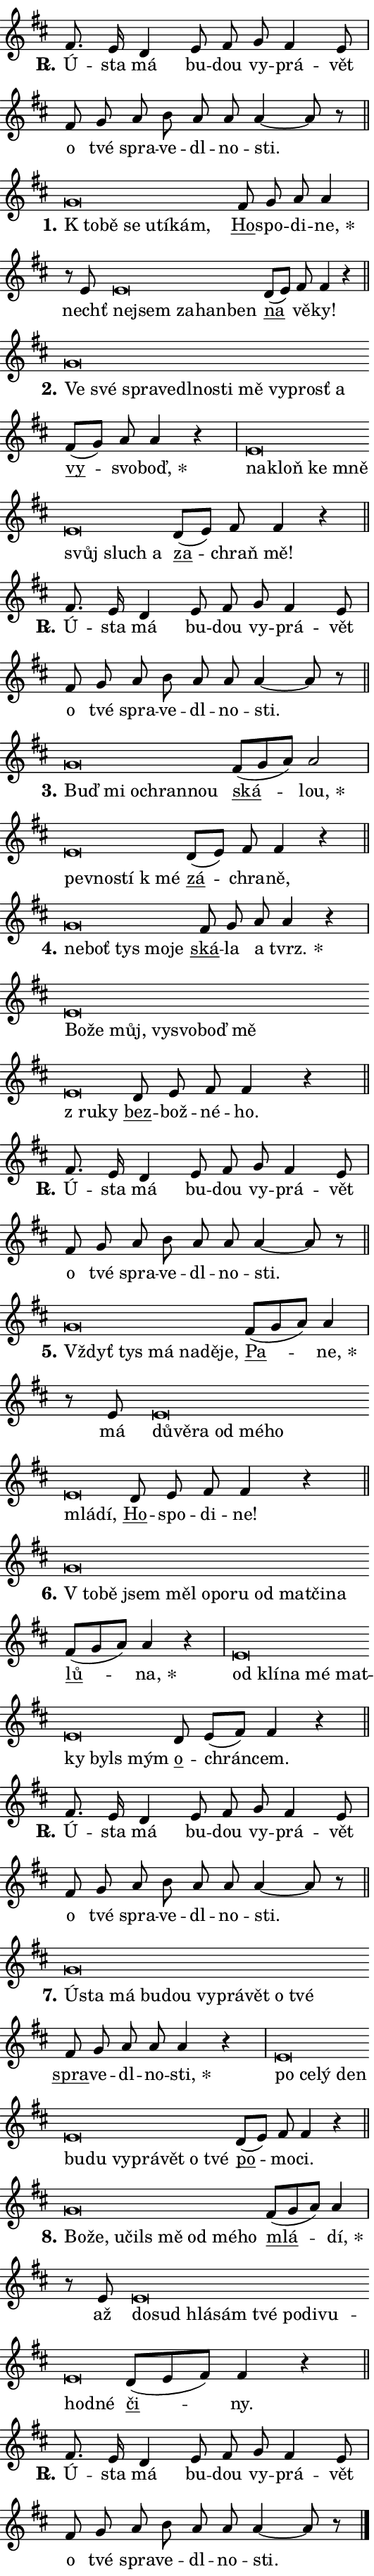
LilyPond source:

\version "2.24.0"
\header { tagline = "" }
\paper {
  indent = 0\cm
  top-margin = 0\cm
  right-margin = 0.13\cm % to fit lyric hyphens
  bottom-margin = 0\cm
  left-margin = 0\cm
  paper-width = 9\cm
  page-breaking = #ly:one-page-breaking
  system-system-spacing.basic-distance = #11
  score-system-spacing.basic-distance = #11
  ragged-last = ##f
}


%% Author: Thomas Morley
%% https://lists.gnu.org/archive/html/lilypond-user/2020-05/msg00002.html
#(define (line-position grob)
"Returns position of @var[grob} in current system:
   @code{'start}, if at first time-step
   @code{'end}, if at last time-step
   @code{'middle} otherwise
"
  (let* ((col (ly:item-get-column grob))
         (ln (ly:grob-object col 'left-neighbor))
         (rn (ly:grob-object col 'right-neighbor))
         (col-to-check-left (if (ly:grob? ln) ln col))
         (col-to-check-right (if (ly:grob? rn) rn col))
         (break-dir-left
           (and
             (ly:grob-property col-to-check-left 'non-musical #f)
             (ly:item-break-dir col-to-check-left)))
         (break-dir-right
           (and
             (ly:grob-property col-to-check-right 'non-musical #f)
             (ly:item-break-dir col-to-check-right))))
        (cond ((eqv? 1 break-dir-left) 'start)
              ((eqv? -1 break-dir-right) 'end)
              (else 'middle))))

#(define (tranparent-at-line-position vctor)
  (lambda (grob)
  "Relying on @code{line-position} select the relevant enry from @var{vctor}.
Used to determine transparency,"
    (case (line-position grob)
      ((end) (not (vector-ref vctor 0)))
      ((middle) (not (vector-ref vctor 1)))
      ((start) (not (vector-ref vctor 2))))))

noteHeadBreakVisibility =
#(define-music-function (break-visibility)(vector?)
"Makes @code{NoteHead}s transparent relying on @var{break-visibility}"
#{
  \override NoteHead.transparent =
    #(tranparent-at-line-position break-visibility)
#})

#(define delete-ledgers-for-transparent-note-heads
  (lambda (grob)
    "Reads whether a @code{NoteHead} is transparent.
If so this @code{NoteHead} is removed from @code{'note-heads} from
@var{grob}, which is supposed to be @code{LedgerLineSpanner}.
As a result ledgers are not printed for this @code{NoteHead}"
    (let* ((nhds-array (ly:grob-object grob 'note-heads))
           (nhds-list
             (if (ly:grob-array? nhds-array)
                 (ly:grob-array->list nhds-array)
                 '()))
           ;; Relies on the transparent-property being done before
           ;; Staff.LedgerLineSpanner.after-line-breaking is executed.
           ;; This is fragile ...
           (to-keep
             (remove
               (lambda (nhd)
                 (ly:grob-property nhd 'transparent #f))
               nhds-list)))
      ;; TODO find a better method to iterate over grob-arrays, similiar
      ;; to filter/remove etc for lists
      ;; For now rebuilt from scratch
      (set! (ly:grob-object grob 'note-heads)  '())
      (for-each
        (lambda (nhd)
          (ly:pointer-group-interface::add-grob grob 'note-heads nhd))
        to-keep))))

squashNotes = {
  \override NoteHead.X-extent = #'(-0.2 . 0.2)
  \override NoteHead.Y-extent = #'(-0.75 . 0)
  \override NoteHead.stencil =
    #(lambda (grob)
       (let ((pos (ly:grob-property grob 'staff-position)))
         (begin
           (if (< pos -7) (display "ERROR: Lower brevis then expected\n") (display ""))
           (if (<= pos -6) ly:text-interface::print ly:note-head::print))))
}
unSquashNotes = {
  \revert NoteHead.X-extent
  \revert NoteHead.Y-extent
  \revert NoteHead.stencil
}

hideNotes = \noteHeadBreakVisibility #begin-of-line-visible
unHideNotes = \noteHeadBreakVisibility #all-visible

% work-around for resetting accidentals
% https://lilypond.org/doc/v2.23/Documentation/notation/displaying-rhythms#unmetered-music
cadenzaMeasure = {
  \cadenzaOff
  \partial 1024 s1024
  \cadenzaOn
}

#(define-markup-command (accent layout props text) (markup?)
  "Underline accented syllable"
  (interpret-markup layout props
    #{\markup \override #'(offset . 4.3) \underline { #text }#}))

responsum = \markup \concat {
  "R" \hspace #-1.05 \path #0.1 #'((moveto 0 0.07) (lineto 0.9 0.8)) \hspace #0.05 "."
}

spaceSize = #0.6828661417322834 % exact space size for TeX Gyre Schola

\layout {
  \context {
    \Staff
    \remove "Time_signature_engraver"
    \override LedgerLineSpanner.after-line-breaking = #delete-ledgers-for-transparent-note-heads
  }
  \context {
    \Lyrics {
      \override LyricSpace.minimum-distance = \spaceSize
      \override LyricText.font-name = #"TeX Gyre Schola"
      \override LyricText.font-size = 1
      \override StanzaNumber.font-name = #"TeX Gyre Schola Bold"
      \override StanzaNumber.font-size = 1
    }
  }
  \context {
    \Score 
    \override NoteHead.text =
      #(lambda (grob) 
        (let ((pos (ly:grob-property grob 'staff-position)))
          #{\markup {
            \combine
              \halign #-0.55 \raise #(if (= pos -6) 0 0.5) \override #'(thickness . 2) \draw-line #'(3.2 . 0)
              \musicglyph "noteheads.sM1"
          }#}))
  }
}

% magnetic-lyrics.ily
%
%   written by
%     Jean Abou Samra <jean@abou-samra.fr>
%     Werner Lemberg <wl@gnu.org>
%
%   adapted by
%     Jiri Hon <jiri.hon@gmail.com>
%
% Version 2022-Apr-15

% https://www.mail-archive.com/lilypond-user@gnu.org/msg149350.html

#(define (Left_hyphen_pointer_engraver context)
   "Collect syllable-hyphen-syllable occurrences in lyrics and store
them in properties.  This engraver only looks to the left.  For
example, if the lyrics input is @code{foo -- bar}, it does the
following.

@itemize @bullet
@item
Set the @code{text} property of the @code{LyricHyphen} grob between
@q{foo} and @q{bar} to @code{foo}.

@item
Set the @code{left-hyphen} property of the @code{LyricText} grob with
text @q{foo} to the @code{LyricHyphen} grob between @q{foo} and
@q{bar}.
@end itemize

Use this auxiliary engraver in combination with the
@code{lyric-@/text::@/apply-@/magnetic-@/offset!} hook."
   (let ((hyphen #f)
         (text #f))
     (make-engraver
      (acknowledgers
       ((lyric-syllable-interface engraver grob source-engraver)
        (set! text grob)))
      (end-acknowledgers
       ((lyric-hyphen-interface engraver grob source-engraver)
        ;(when (not (grob::has-interface grob 'lyric-space-interface))
          (set! hyphen grob)));)
      ((stop-translation-timestep engraver)
       (when (and text hyphen)
         (ly:grob-set-object! text 'left-hyphen hyphen))
       (set! text #f)
       (set! hyphen #f)))))

#(define (lyric-text::apply-magnetic-offset! grob)
   "If the space between two syllables is less than the value in
property @code{LyricText@/.details@/.squash-threshold}, move the right
syllable to the left so that it gets concatenated with the left
syllable.

Use this function as a hook for
@code{LyricText@/.after-@/line-@/breaking} if the
@code{Left_@/hyphen_@/pointer_@/engraver} is active."
   (let ((hyphen (ly:grob-object grob 'left-hyphen #f)))
     (when hyphen
       (let ((left-text (ly:spanner-bound hyphen LEFT)))
         (when (grob::has-interface left-text 'lyric-syllable-interface)
           (let* ((common (ly:grob-common-refpoint grob left-text X))
                  (this-x-ext (ly:grob-extent grob common X))
                  (left-x-ext
                   (begin
                     ;; Trigger magnetism for left-text.
                     (ly:grob-property left-text 'after-line-breaking)
                     (ly:grob-extent left-text common X)))
                  ;; `delta` is the gap width between two syllables.
                  (delta (- (interval-start this-x-ext)
                            (interval-end left-x-ext)))
                  (details (ly:grob-property grob 'details))
                  (threshold (assoc-get 'squash-threshold details 0.2)))
             (when (< delta threshold)
               (let* (;; We have to manipulate the input text so that
                      ;; ligatures crossing syllable boundaries are not
                      ;; disabled.  For languages based on the Latin
                      ;; script this is essentially a beautification.
                      ;; However, for non-Western scripts it can be a
                      ;; necessity.
                      (lt (ly:grob-property left-text 'text))
                      (rt (ly:grob-property grob 'text))
                      (is-space (grob::has-interface hyphen 'lyric-space-interface))
                      (space (if is-space " " ""))
                      (extra-delta (if is-space spaceSize 0))
                      ;; Append new syllable.
                      (ltrt-space (if (and (string? lt) (string? rt))
                                (string-append lt space rt)
                                (make-concat-markup (list lt space rt))))
                      ;; Right-align `ltrt` to the right side.
                      (ltrt-space-markup (grob-interpret-markup
                               grob
                               (make-translate-markup
                                (cons (interval-length this-x-ext) 0)
                                (make-right-align-markup ltrt-space)))))
                 (begin
                   ;; Don't print `left-text`.
                   (ly:grob-set-property! left-text 'stencil #f)
                   ;; Set text and stencil (which holds all collected
                   ;; syllables so far) and shift it to the left.
                   (ly:grob-set-property! grob 'text ltrt-space)
                   (ly:grob-set-property! grob 'stencil ltrt-space-markup)
                   (ly:grob-translate-axis! grob (- (- delta extra-delta)) X))))))))))


#(define (lyric-hyphen::displace-bounds-first grob)
   ;; Make very sure this callback isn't triggered too early.
   (let ((left (ly:spanner-bound grob LEFT))
         (right (ly:spanner-bound grob RIGHT)))
     (ly:grob-property left 'after-line-breaking)
     (ly:grob-property right 'after-line-breaking)
     (ly:lyric-hyphen::print grob)))

squashThreshold = #0.4

\layout {
  \context {
    \Lyrics
    \consists #Left_hyphen_pointer_engraver
    \override LyricText.after-line-breaking =
      #lyric-text::apply-magnetic-offset!
    \override LyricHyphen.stencil = #lyric-hyphen::displace-bounds-first
    \override LyricText.details.squash-threshold = \squashThreshold
    \override LyricHyphen.minimum-distance = 0
    \override LyricHyphen.minimum-length = \squashThreshold
  }
}

squashText = \override LyricText.details.squash-threshold = 9999
unSquashText = \override LyricText.details.squash-threshold = \squashThreshold

leftText = \override LyricText.self-alignment-X = #LEFT
unLeftText = \revert LyricText.self-alignment-X

starOffset = #(lambda (grob) 
                (let ((x_offset (ly:self-alignment-interface::aligned-on-x-parent grob)))
                  (if (= x_offset 0) 0 (+ x_offset 1.2))))

star = #(define-music-function (syllable)(string?)
"Append star separator at the end of a syllable"
#{
  \once \override LyricText.X-offset = #starOffset
  \lyricmode { \markup {
    #syllable
    \override #'((font-name . "TeX Gyre Schola Bold")) \hspace #0.2 \lower #0.65 \larger "*"
  } }
#})

starAccent = #(define-music-function (syllable)(string?)
"Append star separator at the end of a syllable and make accent"
#{
  \once \override LyricText.X-offset = #starOffset
  \lyricmode { \markup {
    \accent #syllable
    \override #'((font-name . "TeX Gyre Schola Bold")) \hspace #0.2 \lower #0.65 \larger "*"
  } }
#})

breath = #(define-music-function (syllable)(string?)
"Append breathing indicator at the end of a syllable"
#{
  \lyricmode { \markup { #syllable "+" } }
#})

optionalBreath = #(define-music-function (syllable)(string?)
"Append optional breathing indicator at the end of a syllable"
#{
  \lyricmode { \markup { #syllable "(+)" } }
#})


\score {
    <<
        \new Voice = "melody" { \cadenzaOn \key d \major \relative { fis'8. e16 d4 \bar "" e8 fis \bar "" g fis4 e8 \cadenzaMeasure \bar "|" fis g \bar "" a b \bar "" a a a4~ a8 r \cadenzaMeasure \bar "||" \break } }
        \new Lyrics \lyricsto "melody" { \lyricmode { \set stanza = \responsum
Ú -- sta má bu -- dou vy -- prá -- vět o tvé spra -- ve -- dl -- no -- sti. } }
    >>
    \layout {}
}

\score {
    <<
        \new Voice = "melody" { \cadenzaOn \key d \major \relative { \squashNotes g'\breve*1/16 \hideNotes \breve*1/16 \bar "" \breve*1/16 \bar "" \breve*1/16 \bar "" \breve*1/16 \breve*1/16 \bar "" \unHideNotes \unSquashNotes \bar "" fis8 g a a4 \cadenzaMeasure \bar "|" r8 e8 \squashNotes e\breve*1/16 \hideNotes \breve*1/16 \bar "" \breve*1/16 \bar "" \breve*1/16 \breve*1/16 \bar "" \unHideNotes \unSquashNotes \bar "" d8[( e)] fis fis4 r \cadenzaMeasure \bar "||" \break } }
        \new Lyrics \lyricsto "melody" { \lyricmode { \set stanza = "1."
\leftText "K to" -- \squashText bě se u -- tí -- kám, \unLeftText \unSquashText \markup \accent Ho -- spo -- di -- \star ne, nechť \leftText nej -- \squashText sem za -- han -- ben \unLeftText \unSquashText \markup \accent na vě -- ky! } }
    >>
    \layout {}
}

\score {
    <<
        \new Voice = "melody" { \cadenzaOn \key d \major \relative { \squashNotes g'\breve*1/16 \hideNotes \breve*1/16 \bar "" \breve*1/16 \bar "" \breve*1/16 \bar "" \breve*1/16 \bar "" \breve*1/16 \bar "" \breve*1/16 \bar "" \breve*1/16 \bar "" \breve*1/16 \bar "" \breve*1/16 \breve*1/16 \bar "" \unHideNotes \unSquashNotes \bar "" fis8[( g)] a a4 r4 \cadenzaMeasure \bar "|" \squashNotes e\breve*1/16 \hideNotes \breve*1/16 \bar "" \breve*1/16 \bar "" \breve*1/16 \bar "" \breve*1/16 \bar "" \breve*1/16 \breve*1/16 \bar "" \unHideNotes \unSquashNotes \bar "" d8[( e)] fis fis4 r \cadenzaMeasure \bar "||" \break } }
        \new Lyrics \lyricsto "melody" { \lyricmode { \set stanza = "2."
\leftText Ve \squashText své spra -- ve -- dl -- no -- sti mě vy -- prosť a \unLeftText \unSquashText \markup \accent vy -- svo -- \star boď, \leftText na -- \squashText kloň ke mně svůj sluch a \unLeftText \unSquashText \markup \accent za -- chraň mě! } }
    >>
    \layout {}
}

\score {
    <<
        \new Voice = "melody" { \cadenzaOn \key d \major \relative { fis'8. e16 d4 \bar "" e8 fis \bar "" g fis4 e8 \cadenzaMeasure \bar "|" fis g \bar "" a b \bar "" a a a4~ a8 r \cadenzaMeasure \bar "||" \break } }
        \new Lyrics \lyricsto "melody" { \lyricmode { \set stanza = \responsum
Ú -- sta má bu -- dou vy -- prá -- vět o tvé spra -- ve -- dl -- no -- sti. } }
    >>
    \layout {}
}

\score {
    <<
        \new Voice = "melody" { \cadenzaOn \key d \major \relative { \squashNotes g'\breve*1/16 \hideNotes \breve*1/16 \bar "" \breve*1/16 \bar "" \breve*1/16 \breve*1/16 \bar "" \unHideNotes \unSquashNotes \bar "" fis8[( g a)] a2 \cadenzaMeasure \bar "|" \squashNotes e\breve*1/16 \hideNotes \breve*1/16 \bar "" \breve*1/16 \breve*1/16 \bar "" \unHideNotes \unSquashNotes \bar "" d8[( e)] fis fis4 r \cadenzaMeasure \bar "||" \break } }
        \new Lyrics \lyricsto "melody" { \lyricmode { \set stanza = "3."
\leftText Buď \squashText mi o -- chran -- nou \unLeftText \unSquashText \markup \accent ská -- \star lou, \leftText pev -- \squashText no -- stí "k mé" \unLeftText \unSquashText \markup \accent zá -- chra -- ně, } }
    >>
    \layout {}
}

\score {
    <<
        \new Voice = "melody" { \cadenzaOn \key d \major \relative { \squashNotes g'\breve*1/16 \hideNotes \breve*1/16 \bar "" \breve*1/16 \bar "" \breve*1/16 \breve*1/16 \bar "" \unHideNotes \unSquashNotes \bar "" fis8 g a a4 r \cadenzaMeasure \bar "|" \squashNotes e\breve*1/16 \hideNotes \breve*1/16 \bar "" \breve*1/16 \bar "" \breve*1/16 \bar "" \breve*1/16 \bar "" \breve*1/16 \bar "" \breve*1/16 \bar "" \breve*1/16 \breve*1/16 \bar "" \unHideNotes \unSquashNotes \bar "" d8 e fis fis4 r \cadenzaMeasure \bar "||" \break } }
        \new Lyrics \lyricsto "melody" { \lyricmode { \set stanza = "4."
\leftText ne -- \squashText boť tys mo -- je \unLeftText \unSquashText \markup \accent ská -- la a \star tvrz. \leftText Bo -- \squashText že můj, vy -- svo -- boď mě "z ru" -- ky \unLeftText \unSquashText \markup \accent bez -- bož -- né -- ho. } }
    >>
    \layout {}
}

\score {
    <<
        \new Voice = "melody" { \cadenzaOn \key d \major \relative { fis'8. e16 d4 \bar "" e8 fis \bar "" g fis4 e8 \cadenzaMeasure \bar "|" fis g \bar "" a b \bar "" a a a4~ a8 r \cadenzaMeasure \bar "||" \break } }
        \new Lyrics \lyricsto "melody" { \lyricmode { \set stanza = \responsum
Ú -- sta má bu -- dou vy -- prá -- vět o tvé spra -- ve -- dl -- no -- sti. } }
    >>
    \layout {}
}

\score {
    <<
        \new Voice = "melody" { \cadenzaOn \key d \major \relative { \squashNotes g'\breve*1/16 \hideNotes \breve*1/16 \bar "" \breve*1/16 \bar "" \breve*1/16 \bar "" \breve*1/16 \breve*1/16 \bar "" \unHideNotes \unSquashNotes \bar "" fis8[( g a)] a4 \cadenzaMeasure \bar "|" r8 e \squashNotes e\breve*1/16 \hideNotes \breve*1/16 \bar "" \breve*1/16 \bar "" \breve*1/16 \bar "" \breve*1/16 \bar "" \breve*1/16 \bar "" \breve*1/16 \breve*1/16 \bar "" \unHideNotes \unSquashNotes \bar "" d8 e fis fis4 r \cadenzaMeasure \bar "||" \break } }
        \new Lyrics \lyricsto "melody" { \lyricmode { \set stanza = "5."
\leftText Vždyť \squashText tys má na -- dě -- je, \unLeftText \unSquashText \markup \accent Pa -- \star ne, má \leftText dů -- \squashText vě -- ra od mé -- ho mlá -- dí, \unLeftText \unSquashText \markup \accent Ho -- spo -- di -- ne! } }
    >>
    \layout {}
}

\score {
    <<
        \new Voice = "melody" { \cadenzaOn \key d \major \relative { \squashNotes g'\breve*1/16 \hideNotes \breve*1/16 \bar "" \breve*1/16 \bar "" \breve*1/16 \bar "" \breve*1/16 \bar "" \breve*1/16 \bar "" \breve*1/16 \bar "" \breve*1/16 \bar "" \breve*1/16 \bar "" \breve*1/16 \breve*1/16 \bar "" \unHideNotes \unSquashNotes \bar "" fis8[( g a)] a4 r \cadenzaMeasure \bar "|" \squashNotes e\breve*1/16 \hideNotes \breve*1/16 \bar "" \breve*1/16 \bar "" \breve*1/16 \bar "" \breve*1/16 \bar "" \breve*1/16 \bar "" \breve*1/16 \breve*1/16 \bar "" \unHideNotes \unSquashNotes \bar "" d8 e[( fis)] fis4 r \cadenzaMeasure \bar "||" \break } }
        \new Lyrics \lyricsto "melody" { \lyricmode { \set stanza = "6."
\leftText "V to" -- \squashText bě jsem měl o -- po -- ru od mat -- či -- na \unLeftText \unSquashText \markup \accent lů -- \star na, \leftText od \squashText klí -- na mé mat -- ky byls mým \unLeftText \unSquashText \markup \accent o -- chrán -- cem. } }
    >>
    \layout {}
}

\score {
    <<
        \new Voice = "melody" { \cadenzaOn \key d \major \relative { fis'8. e16 d4 \bar "" e8 fis \bar "" g fis4 e8 \cadenzaMeasure \bar "|" fis g \bar "" a b \bar "" a a a4~ a8 r \cadenzaMeasure \bar "||" \break } }
        \new Lyrics \lyricsto "melody" { \lyricmode { \set stanza = \responsum
Ú -- sta má bu -- dou vy -- prá -- vět o tvé spra -- ve -- dl -- no -- sti. } }
    >>
    \layout {}
}

\score {
    <<
        \new Voice = "melody" { \cadenzaOn \key d \major \relative { \squashNotes g'\breve*1/16 \hideNotes \breve*1/16 \bar "" \breve*1/16 \bar "" \breve*1/16 \bar "" \breve*1/16 \bar "" \breve*1/16 \bar "" \breve*1/16 \bar "" \breve*1/16 \bar "" \breve*1/16 \breve*1/16 \bar "" \unHideNotes \unSquashNotes \bar "" fis8 g a a a4 r4 \cadenzaMeasure \bar "|" \squashNotes e\breve*1/16 \hideNotes \breve*1/16 \bar "" \breve*1/16 \bar "" \breve*1/16 \bar "" \breve*1/16 \bar "" \breve*1/16 \bar "" \breve*1/16 \bar "" \breve*1/16 \bar "" \breve*1/16 \bar "" \breve*1/16 \breve*1/16 \bar "" \unHideNotes \unSquashNotes \bar "" d8[( e)] fis fis4 r \cadenzaMeasure \bar "||" \break } }
        \new Lyrics \lyricsto "melody" { \lyricmode { \set stanza = "7."
\leftText Ú -- \squashText sta má bu -- dou vy -- prá -- vět o tvé \unLeftText \unSquashText \markup \accent spra -- ve -- dl -- no -- \star sti, \leftText po \squashText ce -- lý den bu -- du vy -- prá -- vět o tvé \unLeftText \unSquashText \markup \accent po -- mo -- ci. } }
    >>
    \layout {}
}

\score {
    <<
        \new Voice = "melody" { \cadenzaOn \key d \major \relative { \squashNotes g'\breve*1/16 \hideNotes \breve*1/16 \bar "" \breve*1/16 \bar "" \breve*1/16 \bar "" \breve*1/16 \bar "" \breve*1/16 \bar "" \breve*1/16 \breve*1/16 \bar "" \unHideNotes \unSquashNotes \bar "" fis8[( g a)] a4 \cadenzaMeasure \bar "|" r8 e \squashNotes e\breve*1/16 \hideNotes \breve*1/16 \bar "" \breve*1/16 \bar "" \breve*1/16 \bar "" \breve*1/16 \bar "" \breve*1/16 \bar "" \breve*1/16 \bar "" \breve*1/16 \bar "" \breve*1/16 \breve*1/16 \bar "" \unHideNotes \unSquashNotes \bar "" d8[( e fis)] fis4 r \cadenzaMeasure \bar "||" \break } }
        \new Lyrics \lyricsto "melody" { \lyricmode { \set stanza = "8."
\leftText Bo -- \squashText že, u -- čils mě od mé -- ho \unLeftText \unSquashText \markup \accent mlá -- \star dí, až \leftText do -- \squashText sud hlá -- sám tvé po -- di -- vu -- hod -- né \unLeftText \unSquashText \markup \accent či -- ny. } }
    >>
    \layout {}
}

\score {
    <<
        \new Voice = "melody" { \cadenzaOn \key d \major \relative { fis'8. e16 d4 \bar "" e8 fis \bar "" g fis4 e8 \cadenzaMeasure \bar "|" fis g \bar "" a b \bar "" a a a4~ a8 r \cadenzaMeasure \bar "||" \break } \bar "|." }
        \new Lyrics \lyricsto "melody" { \lyricmode { \set stanza = \responsum
Ú -- sta má bu -- dou vy -- prá -- vět o tvé spra -- ve -- dl -- no -- sti. } }
    >>
    \layout {}
}
